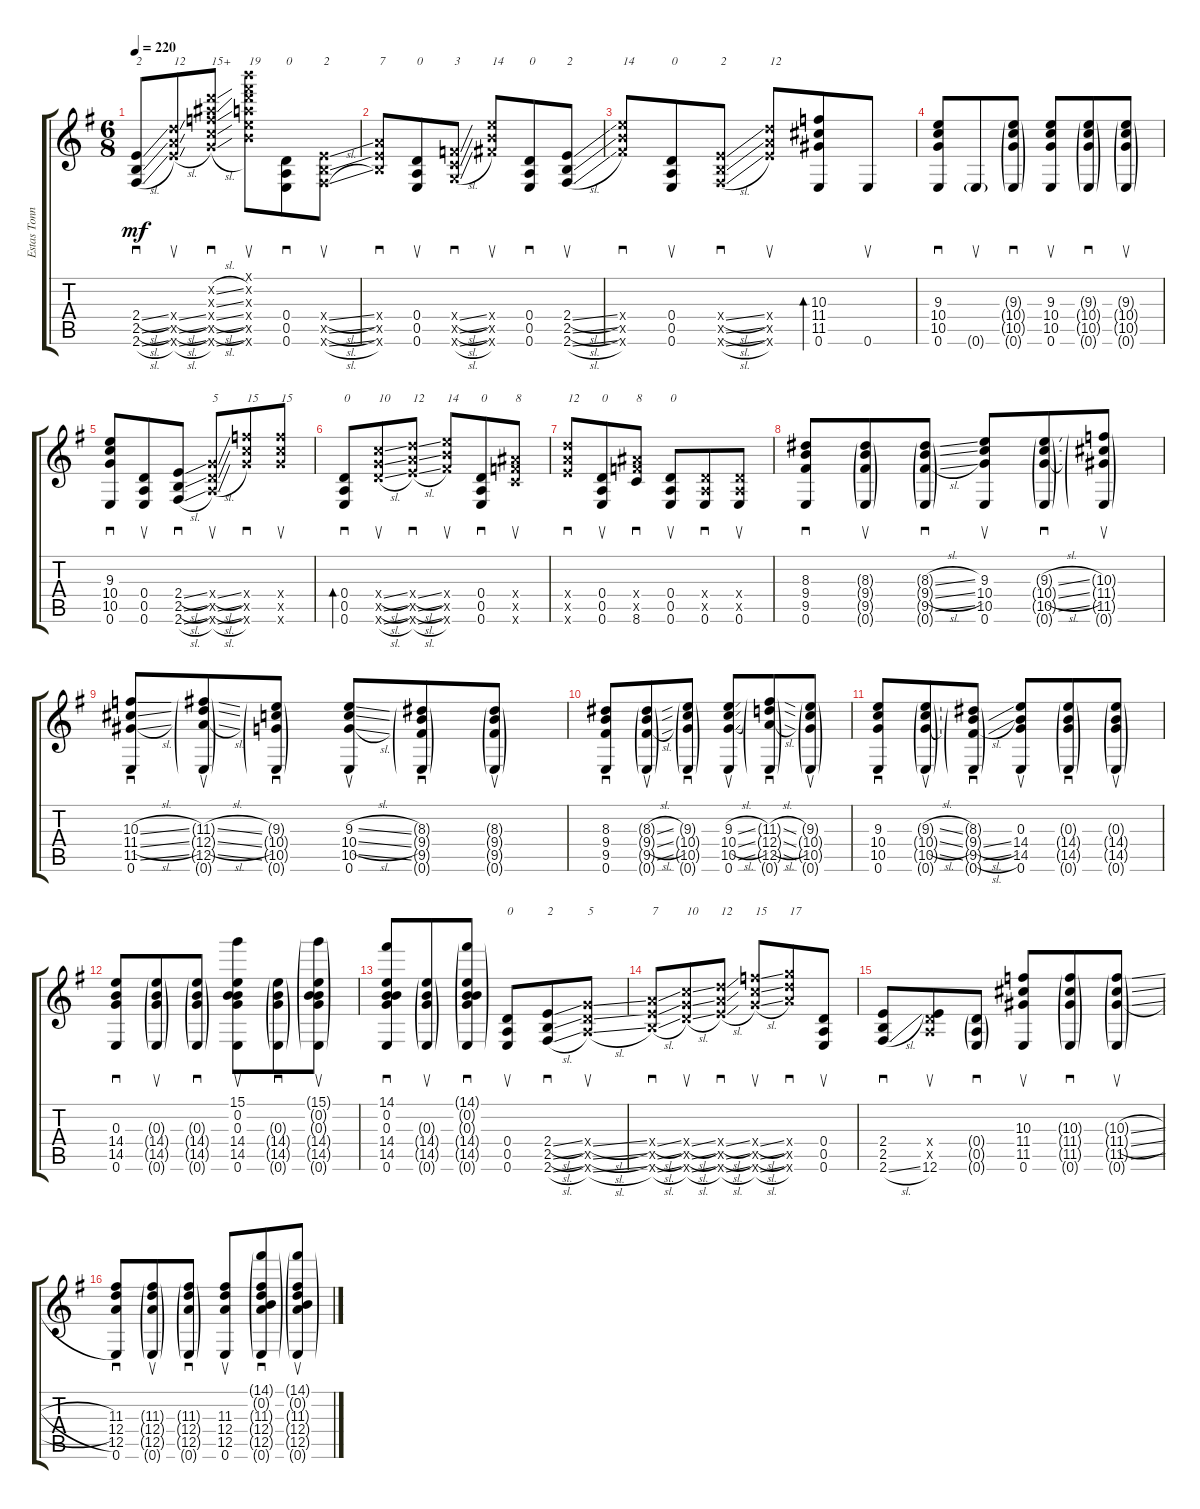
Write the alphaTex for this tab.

\track ("Estas Tonné" "Estas Tonn") {instrument acousticguitarnylon}
\staff {score tabs}
\tuning (E4 B3 G3 D3 A2 E2) {hide}
\ts (6 8)
\tempo 220
\clef g2
\ks eminor
(2.4{sl} 2.5{sl} 2.6{sl}).8{sd txt "2" dy mf} (12.4{sl x} 12.5{sl x} 12.6{sl x}).8{su txt "12"} (15.2{sl x} 15.3{sl x} 15.4{sl x} 15.5{sl x} 15.6{sl x}).8{sd txt "15+"} (19.1{x} 19.2{x} 19.3{x} 19.4{x} 19.5{x} 19.6{x}).8{su txt "19"} (0.4 0.5 0.6).8{sd txt "0"} (2.4{sl x} 2.5{sl x} 2.6{sl x}).8{su txt "2"} |
(7.4{x} 7.5{x} 7.6{x}).8{sd txt "7"} (0.4 0.5 0.6).8{su txt "0"} (3.4{sl x} 3.5{sl x} 3.6{sl x}).8{sd txt "3"} (14.4{x} 14.5{x} 14.6{x}).8{su txt "14"} (0.4 0.5 0.6).8{sd txt "0"} (2.4{sl} 2.5{sl} 2.6{sl}).8{su txt "2"} |
(14.4{x} 14.5{x} 14.6{x}).8{sd txt "14"} (0.4 0.5 0.6).8{su txt "0"} (2.4{sl x} 2.5{sl x} 2.6{sl x}).8{sd txt "2"} (12.4{x} 12.5{x} 12.6{x}).8{su txt "12"} (10.3 11.4 11.5 0.6).8{bd 30} 0.6.8{su} |
(9.3 10.4 10.5 0.6).8{sd} 0.6{g}.8{su} (9.3{g} 10.4{g} 10.5{g} 0.6{g}).8{sd} (9.3 10.4 10.5 0.6).8{su} (9.3{g} 10.4{g} 10.5{g} 0.6{g}).8{sd} (9.3{g} 10.4{g} 10.5{g} 0.6{g}).8{su} |
(9.3 10.4 10.5 0.6).8{sd} (0.4 0.5 0.6).8{su} (2.4{sl} 2.5{sl} 2.6{sl}).8{sd} (5.4{sl x} 5.5{sl x} 5.6{sl x}).8{su txt "5"} (15.4{x} 15.5{x} 15.6{x}).8{sd txt "15"} (15.4{x} 15.5{x} 15.6{x}).8{su txt "15"} |
(0.4 0.5 0.6).8{sd bd 30 txt "0"} (10.4{sl x} 10.5{sl x} 10.6{sl x}).8{su txt "10"} (12.4{sl x} 12.5{sl x} 12.6{sl x}).8{sd txt "12"} (14.4{x} 14.5{x} 14.6{x}).8{su txt "14"} (0.4 0.5 0.6).8{sd txt "0"} (8.4{x} 8.5{x} 8.6{x}).8{su txt "8"} |
(12.4{x} 12.5{x} 12.6{x}).8{sd txt "12"} (0.4 0.5 0.6).8{su txt "0"} (8.4{x} 8.5{x} 8.6).8{sd txt "8"} (0.4 0.5 0.6).8{su txt "0"} (0.4{x} 0.5{x} 0.6).8{sd} (0.4{x} 0.5{x} 0.6).8{su} |
(8.3 9.4 9.5 0.6).8{sd} (8.3{g} 9.4{g} 9.5{g} 0.6{g}).8{su} (8.3{sl g} 9.4{sl g} 9.5{sl g} 0.6{g}).8{sd} (9.3 10.4 10.5 0.6).8{su} (9.3{sl g} 10.4{sl g} 10.5{sl g} 0.6{g}).8{sd} (10.3{g} 11.4{g} 11.5{g} 0.6{g}).8{su} |
(10.3{sl} 11.4{sl} 11.5{sl} 0.6).8{sd} (11.3{sl g} 12.4{sl g} 12.5{sl g} 0.6{g}).8{su} (9.3{g} 10.4{g} 10.5{g} 0.6{g}).8{sd} (9.3{sl} 10.4{sl} 10.5{sl} 0.6).8{su} (8.3{g} 9.4{g} 9.5{g} 0.6{g}).8{sd} (8.3{g} 9.4{g} 9.5{g} 0.6{g}).8{su} |
(8.3 9.4 9.5 0.6).8{sd} (8.3{sl g} 9.4{sl g} 9.5{sl g} 0.6{g}).8{su} (9.3{g} 10.4{g} 10.5{g} 0.6{g}).8{sd} (9.3{sl} 10.4{sl} 10.5{sl} 0.6).8{su} (11.3{sl g} 12.4{sl g} 12.5{sl g} 0.6{g}).8{sd} (9.3{g} 10.4{g} 10.5{g} 0.6{g}).8{su} |
(9.3 10.4 10.5 0.6).8{sd} (9.3{sl g} 10.4{sl g} 10.5{sl g} 0.6{g}).8{su} (8.3{g} 9.4{sl g} 9.5{sl g} 0.6{g}).8{sd} (0.3 14.4 14.5 0.6).8{su} (0.3{g} 14.4{g} 14.5{g} 0.6{g}).8{sd} (0.3{g} 14.4{g} 14.5{g} 0.6{g}).8{su} |
(0.3 14.4 14.5 0.6).8{sd} (0.3{g} 14.4{g} 14.5{g} 0.6{g}).8{su} (0.3{g} 14.4{g} 14.5{g} 0.6{g}).8{sd} (15.1 0.2 0.3 14.4 14.5 0.6).8{su} (0.3{g} 14.4{g} 14.5{g} 0.6{g}).8{sd} (15.1{g} 0.2{g} 0.3{g} 14.4{g} 14.5{g} 0.6{g}).8{su} |
(14.1 0.2 0.3 14.4 14.5 0.6).8{sd} (0.3{g} 14.4{g} 14.5{g} 0.6{g}).8{su} (14.1{g} 0.2{g} 0.3{g} 14.4{g} 14.5{g} 0.6{g}).8{sd} (0.4 0.5 0.6).8{su txt "0"} (2.4{sl} 2.5{sl} 2.6{sl}).8{sd txt "2"} (5.4{sl x} 5.5{sl x} 5.6{sl x}).8{su txt "5"} |
(7.4{sl x} 7.5{sl x} 7.6{sl x}).8{sd txt "7"} (10.4{sl x} 10.5{sl x} 10.6{sl x}).8{su txt "10"} (12.4{sl x} 12.5{sl x} 12.6{sl x}).8{sd txt "12"} (15.4{sl x} 15.5{sl x} 15.6{sl x}).8{su txt "15"} (17.4{x} 17.5{x} 17.6{x}).8{sd txt "17"} (0.4 0.5 0.6).8{su} |
(2.4 2.5 2.6{sl}).8{sd} (0.4{x} 0.5{x} 12.6).8{su} (0.4{g} 0.5{g} 0.6{g}).8{sd} (10.3 11.4 11.5 0.6).8{su} (10.3{g} 11.4{g} 11.5{g} 0.6{g}).8{sd} (10.3{sl g} 11.4{sl g} 11.5{sl g} 0.6{g}).8{su} |
(11.3 12.4 12.5 0.6).8{sd} (11.3{g} 12.4{g} 12.5{g} 0.6{g}).8{su} (11.3{g} 12.4{g} 12.5{g} 0.6{g}).8{sd} (11.3 12.4 12.5 0.6).8{su} (14.1{g} 0.2{g} 11.3{g} 12.4{g} 12.5{g} 0.6{g}).8{sd} (14.1{g} 0.2{g} 11.3{g} 12.4{g} 12.5{g} 0.6{g}).8{su}
